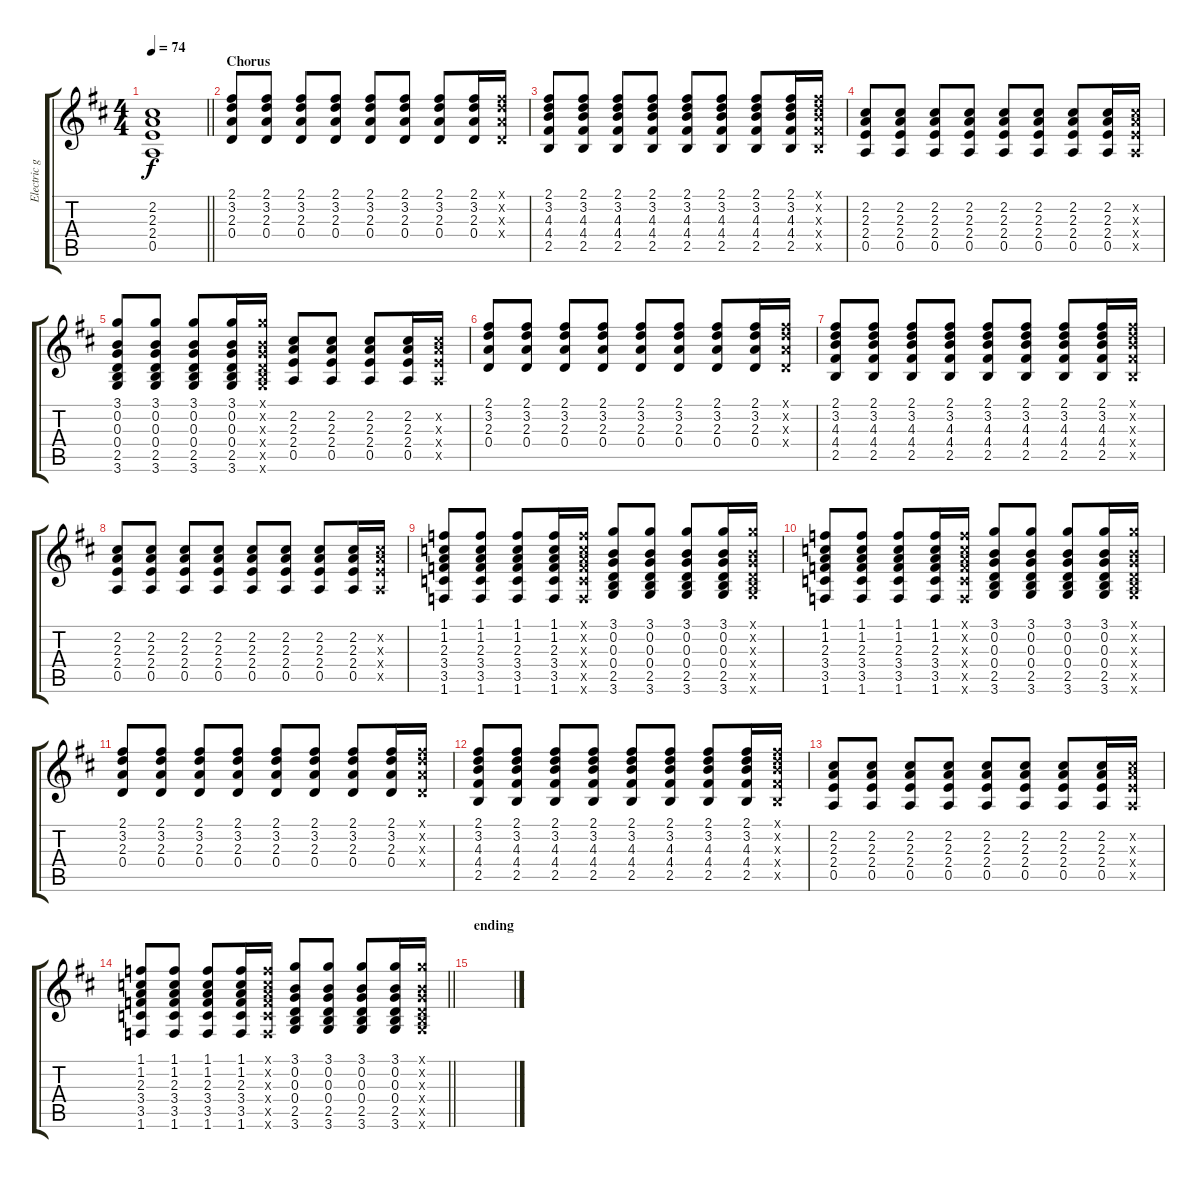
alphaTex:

\track ("Electric guitar 2" "Electric g") {instrument electricguitarclean}
\staff {score tabs}
\tuning (E4 B3 G3 D3 A2 E2) {hide}
\ts (4 4)
\tempo 74
\clef g2
\barLineRight lightlight
\ks d
(2.2{t} 2.3{t} 2.4{t} 0.5{t}).1{dy f} |
\section ("" "Chorus")
(2.1 3.2 2.3 0.4).8 (2.1 3.2 2.3 0.4).8 (2.1 3.2 2.3 0.4).8 (2.1 3.2 2.3 0.4).8 (2.1 3.2 2.3 0.4).8 (2.1 3.2 2.3 0.4).8 (2.1 3.2 2.3 0.4).8 (2.1 3.2 2.3 0.4).16 (2.1{x} 3.2{x} 2.3{x} 0.4{x}).16 |
(2.1 3.2 4.3 4.4 2.5).8 (2.1 3.2 4.3 4.4 2.5).8 (2.1 3.2 4.3 4.4 2.5).8 (2.1 3.2 4.3 4.4 2.5).8 (2.1 3.2 4.3 4.4 2.5).8 (2.1 3.2 4.3 4.4 2.5).8 (2.1 3.2 4.3 4.4 2.5).8 (2.1 3.2 4.3 4.4 2.5).16 (2.1{x} 3.2{x} 4.3{x} 4.4{x} 2.5{x}).16 |
(2.2 2.3 2.4 0.5).8 (2.2 2.3 2.4 0.5).8 (2.2 2.3 2.4 0.5).8 (2.2 2.3 2.4 0.5).8 (2.2 2.3 2.4 0.5).8 (2.2 2.3 2.4 0.5).8 (2.2 2.3 2.4 0.5).8 (2.2 2.3 2.4 0.5).16 (2.2{x} 2.3{x} 2.4{x} 0.5{x}).16 |
(3.1 0.2 0.3 0.4 2.5 3.6).8 (3.1 0.2 0.3 0.4 2.5 3.6).8 (3.1 0.2 0.3 0.4 2.5 3.6).8 (3.1 0.2 0.3 0.4 2.5 3.6).16 (3.1{x} 0.2{x} 0.3{x} 0.4{x} 2.5{x} 3.6{x}).16 (2.2 2.3 2.4 0.5).8 (2.2 2.3 2.4 0.5).8 (2.2 2.3 2.4 0.5).8 (2.2 2.3 2.4 0.5).16 (2.2{x} 2.3{x} 2.4{x} 0.5{x}).16 |
(2.1 3.2 2.3 0.4).8 (2.1 3.2 2.3 0.4).8 (2.1 3.2 2.3 0.4).8 (2.1 3.2 2.3 0.4).8 (2.1 3.2 2.3 0.4).8 (2.1 3.2 2.3 0.4).8 (2.1 3.2 2.3 0.4).8 (2.1 3.2 2.3 0.4).16 (2.1{x} 3.2{x} 2.3{x} 0.4{x}).16 |
(2.1 3.2 4.3 4.4 2.5).8 (2.1 3.2 4.3 4.4 2.5).8 (2.1 3.2 4.3 4.4 2.5).8 (2.1 3.2 4.3 4.4 2.5).8 (2.1 3.2 4.3 4.4 2.5).8 (2.1 3.2 4.3 4.4 2.5).8 (2.1 3.2 4.3 4.4 2.5).8 (2.1 3.2 4.3 4.4 2.5).16 (2.1{x} 3.2{x} 4.3{x} 4.4{x} 2.5{x}).16 |
(2.2 2.3 2.4 0.5).8 (2.2 2.3 2.4 0.5).8 (2.2 2.3 2.4 0.5).8 (2.2 2.3 2.4 0.5).8 (2.2 2.3 2.4 0.5).8 (2.2 2.3 2.4 0.5).8 (2.2 2.3 2.4 0.5).8 (2.2 2.3 2.4 0.5).16 (2.2{x} 2.3{x} 2.4{x} 0.5{x}).16 |
(1.1 1.2 2.3 3.4 3.5 1.6).8 (1.1 1.2 2.3 3.4 3.5 1.6).8 (1.1 1.2 2.3 3.4 3.5 1.6).8 (1.1 1.2 2.3 3.4 3.5 1.6).16 (1.1{x} 1.2{x} 2.3{x} 3.4{x} 3.5{x} 1.6{x}).16 (3.1 0.2 0.3 0.4 2.5 3.6).8 (3.1 0.2 0.3 0.4 2.5 3.6).8 (3.1 0.2 0.3 0.4 2.5 3.6).8 (3.1 0.2 0.3 0.4 2.5 3.6).16 (3.1{x} 0.2{x} 0.3{x} 0.4{x} 2.5{x} 3.6{x}).16 |
(1.1 1.2 2.3 3.4 3.5 1.6).8 (1.1 1.2 2.3 3.4 3.5 1.6).8 (1.1 1.2 2.3 3.4 3.5 1.6).8 (1.1 1.2 2.3 3.4 3.5 1.6).16 (1.1{x} 1.2{x} 2.3{x} 3.4{x} 3.5{x} 1.6{x}).16 (3.1 0.2 0.3 0.4 2.5 3.6).8 (3.1 0.2 0.3 0.4 2.5 3.6).8 (3.1 0.2 0.3 0.4 2.5 3.6).8 (3.1 0.2 0.3 0.4 2.5 3.6).16 (3.1{x} 0.2{x} 0.3{x} 0.4{x} 2.5{x} 3.6{x}).16 |
(2.1 3.2 2.3 0.4).8 (2.1 3.2 2.3 0.4).8 (2.1 3.2 2.3 0.4).8 (2.1 3.2 2.3 0.4).8 (2.1 3.2 2.3 0.4).8 (2.1 3.2 2.3 0.4).8 (2.1 3.2 2.3 0.4).8 (2.1 3.2 2.3 0.4).16 (2.1{x} 3.2{x} 2.3{x} 0.4{x}).16 |
(2.1 3.2 4.3 4.4 2.5).8 (2.1 3.2 4.3 4.4 2.5).8 (2.1 3.2 4.3 4.4 2.5).8 (2.1 3.2 4.3 4.4 2.5).8 (2.1 3.2 4.3 4.4 2.5).8 (2.1 3.2 4.3 4.4 2.5).8 (2.1 3.2 4.3 4.4 2.5).8 (2.1 3.2 4.3 4.4 2.5).16 (2.1{x} 3.2{x} 4.3{x} 4.4{x} 2.5{x}).16 |
(2.2 2.3 2.4 0.5).8 (2.2 2.3 2.4 0.5).8 (2.2 2.3 2.4 0.5).8 (2.2 2.3 2.4 0.5).8 (2.2 2.3 2.4 0.5).8 (2.2 2.3 2.4 0.5).8 (2.2 2.3 2.4 0.5).8 (2.2 2.3 2.4 0.5).16 (2.2{x} 2.3{x} 2.4{x} 0.5{x}).16 |
\barLineRight lightlight
(1.1 1.2 2.3 3.4 3.5 1.6).8 (1.1 1.2 2.3 3.4 3.5 1.6).8 (1.1 1.2 2.3 3.4 3.5 1.6).8 (1.1 1.2 2.3 3.4 3.5 1.6).16 (1.1{x} 1.2{x} 2.3{x} 3.4{x} 3.5{x} 1.6{x}).16 (3.1 0.2 0.3 0.4 2.5 3.6).8 (3.1 0.2 0.3 0.4 2.5 3.6).8 (3.1 0.2 0.3 0.4 2.5 3.6).8 (3.1 0.2 0.3 0.4 2.5 3.6).16 (3.1{x} 0.2{x} 0.3{x} 0.4{x} 2.5{x} 3.6{x}).16 |
\section ("" "ending")
